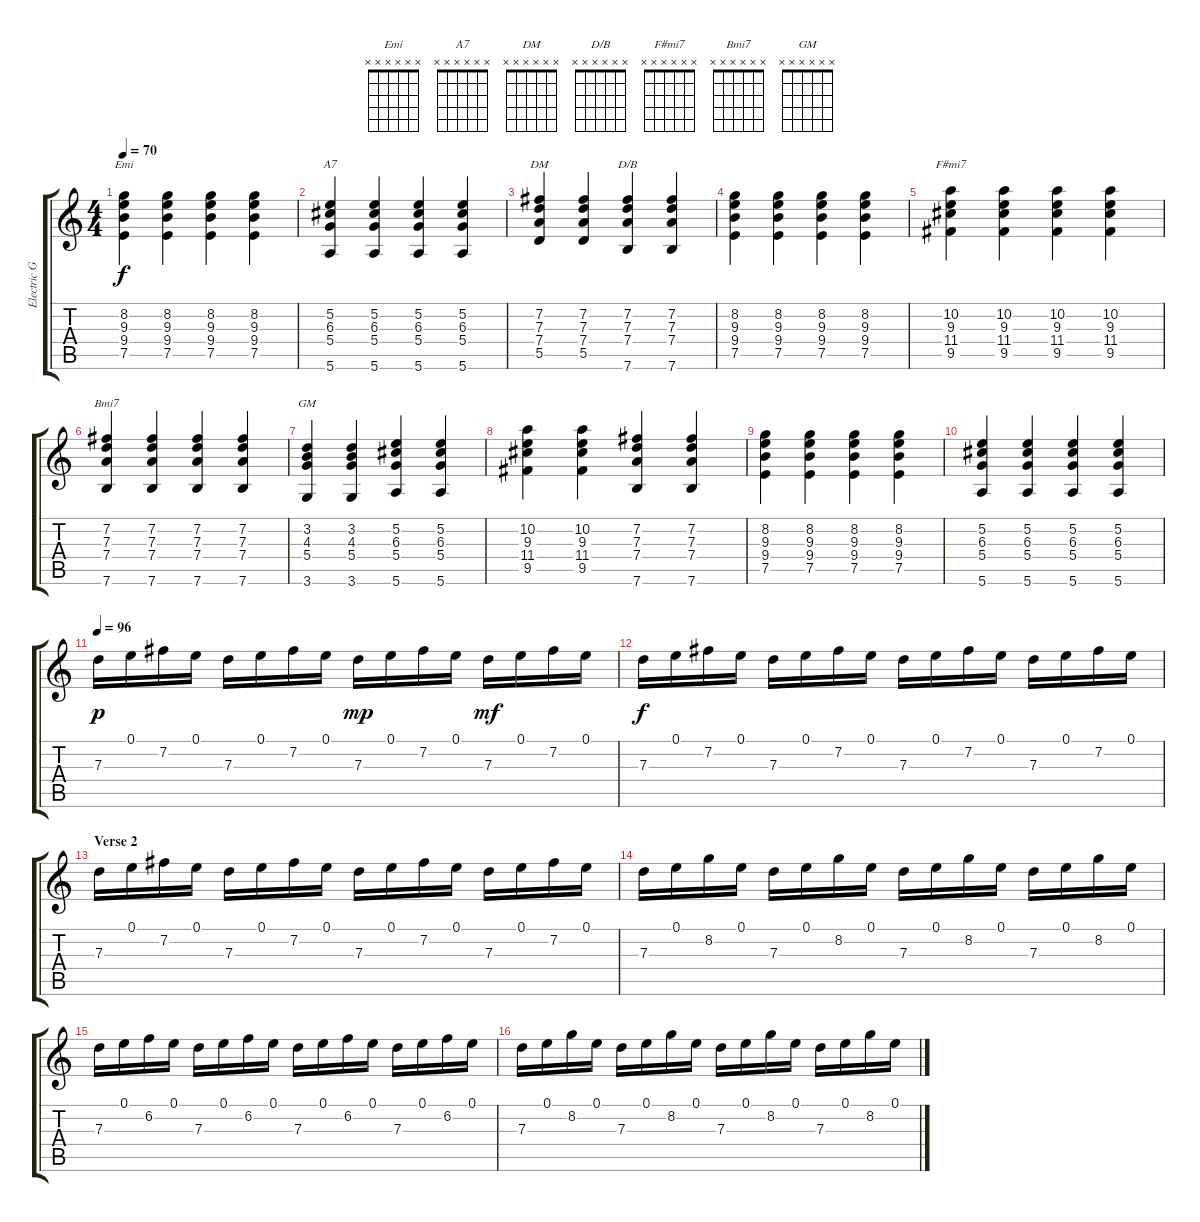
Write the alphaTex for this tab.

\track ("Electric Guitar " "Electric G") {instrument electricguitarjazz}
\staff {score tabs}
\tuning (E4 B3 G3 D3 A2 E2) {hide}
\chord ("Emi" x x x x x x)
\chord ("A7" x x x x x x)
\chord ("DM" x x x x x x)
\chord ("D/B" x x x x x x)
\chord ("F#mi7" x x x x x x)
\chord ("Bmi7" x x x x x x)
\chord ("GM" x x x x x x)
\ts (4 4)
\tempo 70
\clef g2
\ks c
(8.2 9.3 9.4 7.5).4{ch "Emi" dy f} (8.2 9.3 9.4 7.5).4 (8.2 9.3 9.4 7.5).4 (8.2 9.3 9.4 7.5).4 |
(5.2 6.3 5.4 5.6).4{ch "A7"} (5.2 6.3 5.4 5.6).4 (5.2 6.3 5.4 5.6).4 (5.2 6.3 5.4 5.6).4 |
(7.2 7.3 7.4 5.5).4{ch "DM"} (7.2 7.3 7.4 5.5).4 (7.2 7.3 7.4 7.6).4{ch "D/B"} (7.2 7.3 7.4 7.6).4 |
(8.2 9.3 9.4 7.5).4 (8.2 9.3 9.4 7.5).4 (8.2 9.3 9.4 7.5).4 (8.2 9.3 9.4 7.5).4 |
(10.2 9.3 11.4 9.5).4{ch "F#mi7"} (10.2 9.3 11.4 9.5).4 (10.2 9.3 11.4 9.5).4 (10.2 9.3 11.4 9.5).4 |
(7.2 7.3 7.4 7.6).4{ch "Bmi7"} (7.2 7.3 7.4 7.6).4 (7.2 7.3 7.4 7.6).4 (7.2 7.3 7.4 7.6).4 |
(3.2 4.3 5.4 3.6).4{ch "GM"} (3.2 4.3 5.4 3.6).4 (5.2 6.3 5.4 5.6).4 (5.2 6.3 5.4 5.6).4 |
(10.2 9.3 11.4 9.5).4 (10.2 9.3 11.4 9.5).4 (7.2 7.3 7.4 7.6).4 (7.2 7.3 7.4 7.6).4 |
(8.2 9.3 9.4 7.5).4 (8.2 9.3 9.4 7.5).4 (8.2 9.3 9.4 7.5).4 (8.2 9.3 9.4 7.5).4 |
(5.2 6.3 5.4 5.6).4 (5.2 6.3 5.4 5.6).4 (5.2 6.3 5.4 5.6).4 (5.2 6.3 5.4 5.6).4 |
\tempo 96
7.3.16{dy p} 0.1.16 7.2.16 0.1.16 7.3.16 0.1.16 7.2.16 0.1.16 7.3.16{dy mp} 0.1.16 7.2.16 0.1.16 7.3.16{dy mf} 0.1.16 7.2.16 0.1.16 |
7.3.16{dy f} 0.1.16 7.2.16 0.1.16 7.3.16 0.1.16 7.2.16 0.1.16 7.3.16 0.1.16 7.2.16 0.1.16 7.3.16 0.1.16 7.2.16 0.1.16 |
\section ("" "Verse 2")
7.3.16 0.1.16 7.2.16 0.1.16 7.3.16 0.1.16 7.2.16 0.1.16 7.3.16 0.1.16 7.2.16 0.1.16 7.3.16 0.1.16 7.2.16 0.1.16 |
7.3.16 0.1.16 8.2.16 0.1.16 7.3.16 0.1.16 8.2.16 0.1.16 7.3.16 0.1.16 8.2.16 0.1.16 7.3.16 0.1.16 8.2.16 0.1.16 |
7.3.16 0.1.16 6.2.16 0.1.16 7.3.16 0.1.16 6.2.16 0.1.16 7.3.16 0.1.16 6.2.16 0.1.16 7.3.16 0.1.16 6.2.16 0.1.16 |
7.3.16 0.1.16 8.2.16 0.1.16 7.3.16 0.1.16 8.2.16 0.1.16 7.3.16 0.1.16 8.2.16 0.1.16 7.3.16 0.1.16 8.2.16 0.1.16
